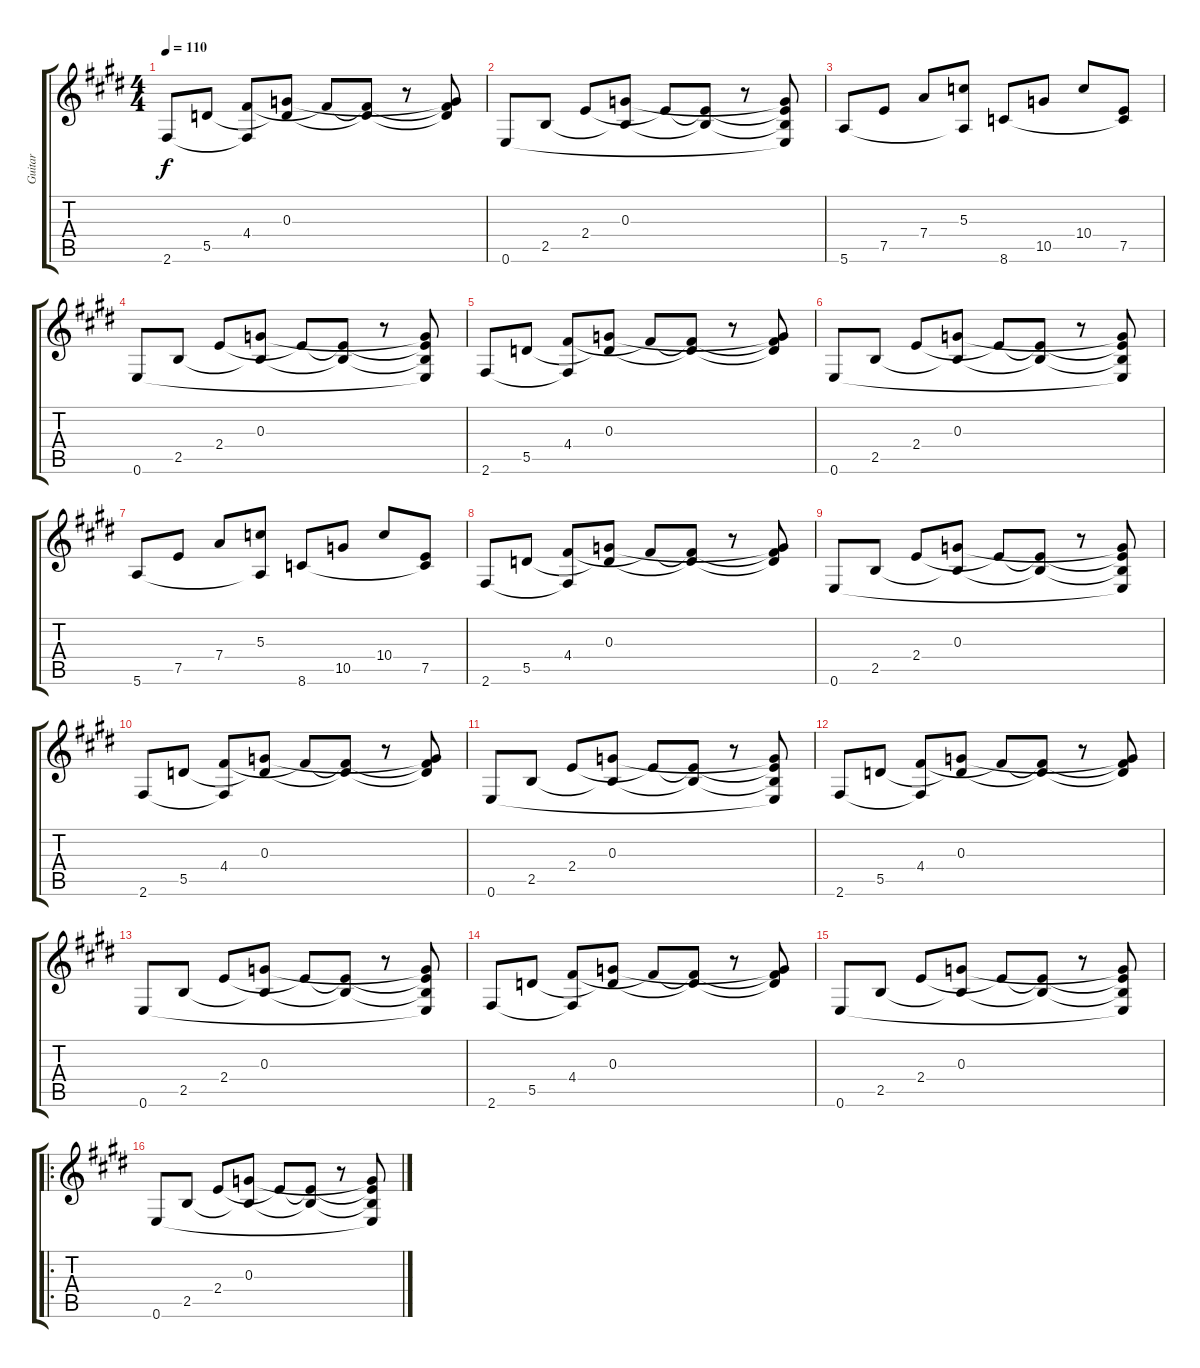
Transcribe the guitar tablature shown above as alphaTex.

\track ("Guitar" "Guitar") {instrument distortionguitar}
\staff {score tabs}
\tuning (E4 B3 G3 D3 A2 E2) {hide}
\ts (4 4)
\tempo 110
\clef g2
\ks e
2.6.8{dy f} 5.5.8 (4.4 2.6{t}).8 (0.3 5.5{t}).8 4.4{t}.8 (4.4{t} 5.5{t}).8 r.8 (0.3{t} 4.4{t} 5.5{t}).8 |
0.6.8 2.5.8 2.4.8 (0.3 2.5{t}).8 2.4{t}.8 (2.4{t} 2.5{t}).8 r.8 (0.3{t} 2.4{t} 2.5{t} 0.6{t}).8 |
5.6.8 7.5.8 7.4.8 (5.3 5.6{t}).8 8.6.8 10.5.8 10.4.8 (7.5 8.6{t}).8 |
0.6.8 2.5.8 2.4.8 (0.3 2.5{t}).8 2.4{t}.8 (2.4{t} 2.5{t}).8 r.8 (0.3{t} 2.4{t} 2.5{t} 0.6{t}).8 |
2.6.8 5.5.8 (4.4 2.6{t}).8 (0.3 5.5{t}).8 4.4{t}.8 (4.4{t} 5.5{t}).8 r.8 (0.3{t} 4.4{t} 5.5{t}).8 |
0.6.8 2.5.8 2.4.8 (0.3 2.5{t}).8 2.4{t}.8 (2.4{t} 2.5{t}).8 r.8 (0.3{t} 2.4{t} 2.5{t} 0.6{t}).8 |
5.6.8 7.5.8 7.4.8 (5.3 5.6{t}).8 8.6.8 10.5.8 10.4.8 (7.5 8.6{t}).8 |
2.6.8 5.5.8 (4.4 2.6{t}).8 (0.3 5.5{t}).8 4.4{t}.8 (4.4{t} 5.5{t}).8 r.8 (0.3{t} 4.4{t} 5.5{t}).8 |
0.6.8 2.5.8 2.4.8 (0.3 2.5{t}).8 2.4{t}.8 (2.4{t} 2.5{t}).8 r.8 (0.3{t} 2.4{t} 2.5{t} 0.6{t}).8 |
2.6.8 5.5.8 (4.4 2.6{t}).8 (0.3 5.5{t}).8 4.4{t}.8 (4.4{t} 5.5{t}).8 r.8 (0.3{t} 4.4{t} 5.5{t}).8 |
0.6.8 2.5.8 2.4.8 (0.3 2.5{t}).8 2.4{t}.8 (2.4{t} 2.5{t}).8 r.8 (0.3{t} 2.4{t} 2.5{t} 0.6{t}).8 |
2.6.8 5.5.8 (4.4 2.6{t}).8 (0.3 5.5{t}).8 4.4{t}.8 (4.4{t} 5.5{t}).8 r.8 (0.3{t} 4.4{t} 5.5{t}).8 |
0.6.8 2.5.8 2.4.8 (0.3 2.5{t}).8 2.4{t}.8 (2.4{t} 2.5{t}).8 r.8 (0.3{t} 2.4{t} 2.5{t} 0.6{t}).8 |
2.6.8 5.5.8 (4.4 2.6{t}).8 (0.3 5.5{t}).8 4.4{t}.8 (4.4{t} 5.5{t}).8 r.8 (0.3{t} 4.4{t} 5.5{t}).8 |
0.6.8 2.5.8 2.4.8 (0.3 2.5{t}).8 2.4{t}.8 (2.4{t} 2.5{t}).8 r.8 (0.3{t} 2.4{t} 2.5{t} 0.6{t}).8 |
\ro
0.6.8 2.5.8 2.4.8 (0.3 2.5{t}).8 2.4{t}.8 (2.4{t} 2.5{t}).8 r.8 (0.3{t} 2.4{t} 2.5{t} 0.6{t}).8
